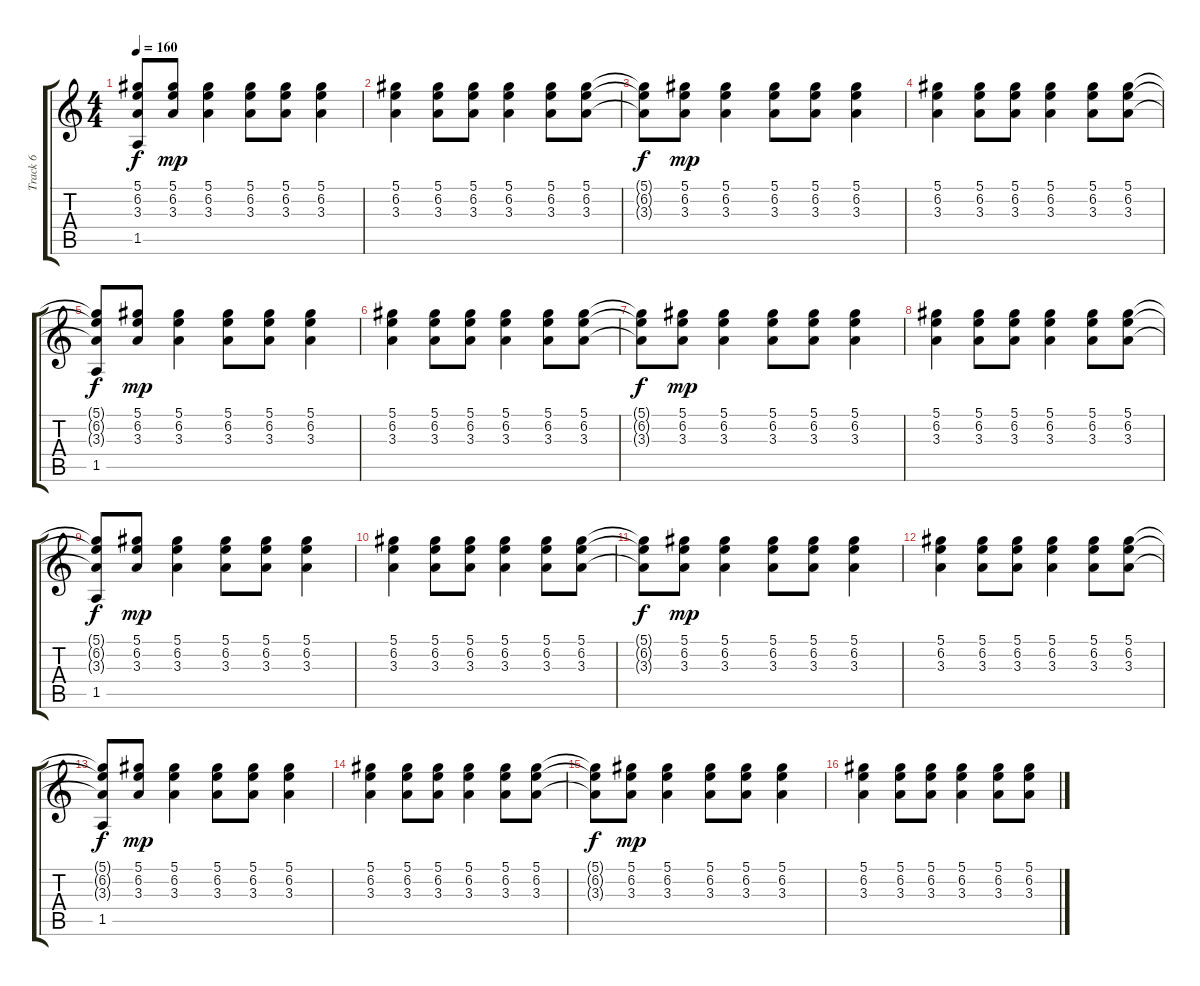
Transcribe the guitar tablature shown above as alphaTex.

\track ("Track 6" "Track 6") {instrument acousticguitarsteel}
\staff {score tabs}
\tuning (Eb4 Bb3 Gb3 Db3 Ab2 Db2) {hide}
\ts (4 4)
\tempo 160
\clef g2
\ks c
(5.1{t} 6.2{t} 3.3{t} 1.5).8{dy f} (5.1 6.2 3.3).8{dy mp} (5.1 6.2 3.3).4 (5.1 6.2 3.3).8 (5.1 6.2 3.3).8 (5.1 6.2 3.3).4 |
(5.1 6.2 3.3).4 (5.1 6.2 3.3).8 (5.1 6.2 3.3).8 (5.1 6.2 3.3).4 (5.1 6.2 3.3).8 (5.1 6.2 3.3).8 |
(5.1{t} 6.2{t} 3.3{t}).8{dy f} (5.1 6.2 3.3).8{dy mp} (5.1 6.2 3.3).4 (5.1 6.2 3.3).8 (5.1 6.2 3.3).8 (5.1 6.2 3.3).4 |
(5.1 6.2 3.3).4 (5.1 6.2 3.3).8 (5.1 6.2 3.3).8 (5.1 6.2 3.3).4 (5.1 6.2 3.3).8 (5.1 6.2 3.3).8 |
(5.1{t} 6.2{t} 3.3{t} 1.5).8{dy f} (5.1 6.2 3.3).8{dy mp} (5.1 6.2 3.3).4 (5.1 6.2 3.3).8 (5.1 6.2 3.3).8 (5.1 6.2 3.3).4 |
(5.1 6.2 3.3).4 (5.1 6.2 3.3).8 (5.1 6.2 3.3).8 (5.1 6.2 3.3).4 (5.1 6.2 3.3).8 (5.1 6.2 3.3).8 |
(5.1{t} 6.2{t} 3.3{t}).8{dy f} (5.1 6.2 3.3).8{dy mp} (5.1 6.2 3.3).4 (5.1 6.2 3.3).8 (5.1 6.2 3.3).8 (5.1 6.2 3.3).4 |
(5.1 6.2 3.3).4 (5.1 6.2 3.3).8 (5.1 6.2 3.3).8 (5.1 6.2 3.3).4 (5.1 6.2 3.3).8 (5.1 6.2 3.3).8 |
(5.1{t} 6.2{t} 3.3{t} 1.5).8{dy f} (5.1 6.2 3.3).8{dy mp} (5.1 6.2 3.3).4 (5.1 6.2 3.3).8 (5.1 6.2 3.3).8 (5.1 6.2 3.3).4 |
(5.1 6.2 3.3).4 (5.1 6.2 3.3).8 (5.1 6.2 3.3).8 (5.1 6.2 3.3).4 (5.1 6.2 3.3).8 (5.1 6.2 3.3).8 |
(5.1{t} 6.2{t} 3.3{t}).8{dy f} (5.1 6.2 3.3).8{dy mp} (5.1 6.2 3.3).4 (5.1 6.2 3.3).8 (5.1 6.2 3.3).8 (5.1 6.2 3.3).4 |
(5.1 6.2 3.3).4 (5.1 6.2 3.3).8 (5.1 6.2 3.3).8 (5.1 6.2 3.3).4 (5.1 6.2 3.3).8 (5.1 6.2 3.3).8 |
(5.1{t} 6.2{t} 3.3{t} 1.5).8{dy f} (5.1 6.2 3.3).8{dy mp} (5.1 6.2 3.3).4 (5.1 6.2 3.3).8 (5.1 6.2 3.3).8 (5.1 6.2 3.3).4 |
(5.1 6.2 3.3).4 (5.1 6.2 3.3).8 (5.1 6.2 3.3).8 (5.1 6.2 3.3).4 (5.1 6.2 3.3).8 (5.1 6.2 3.3).8 |
(5.1{t} 6.2{t} 3.3{t}).8{dy f} (5.1 6.2 3.3).8{dy mp} (5.1 6.2 3.3).4 (5.1 6.2 3.3).8 (5.1 6.2 3.3).8 (5.1 6.2 3.3).4 |
(5.1 6.2 3.3).4 (5.1 6.2 3.3).8 (5.1 6.2 3.3).8 (5.1 6.2 3.3).4 (5.1 6.2 3.3).8 (5.1 6.2 3.3).8
